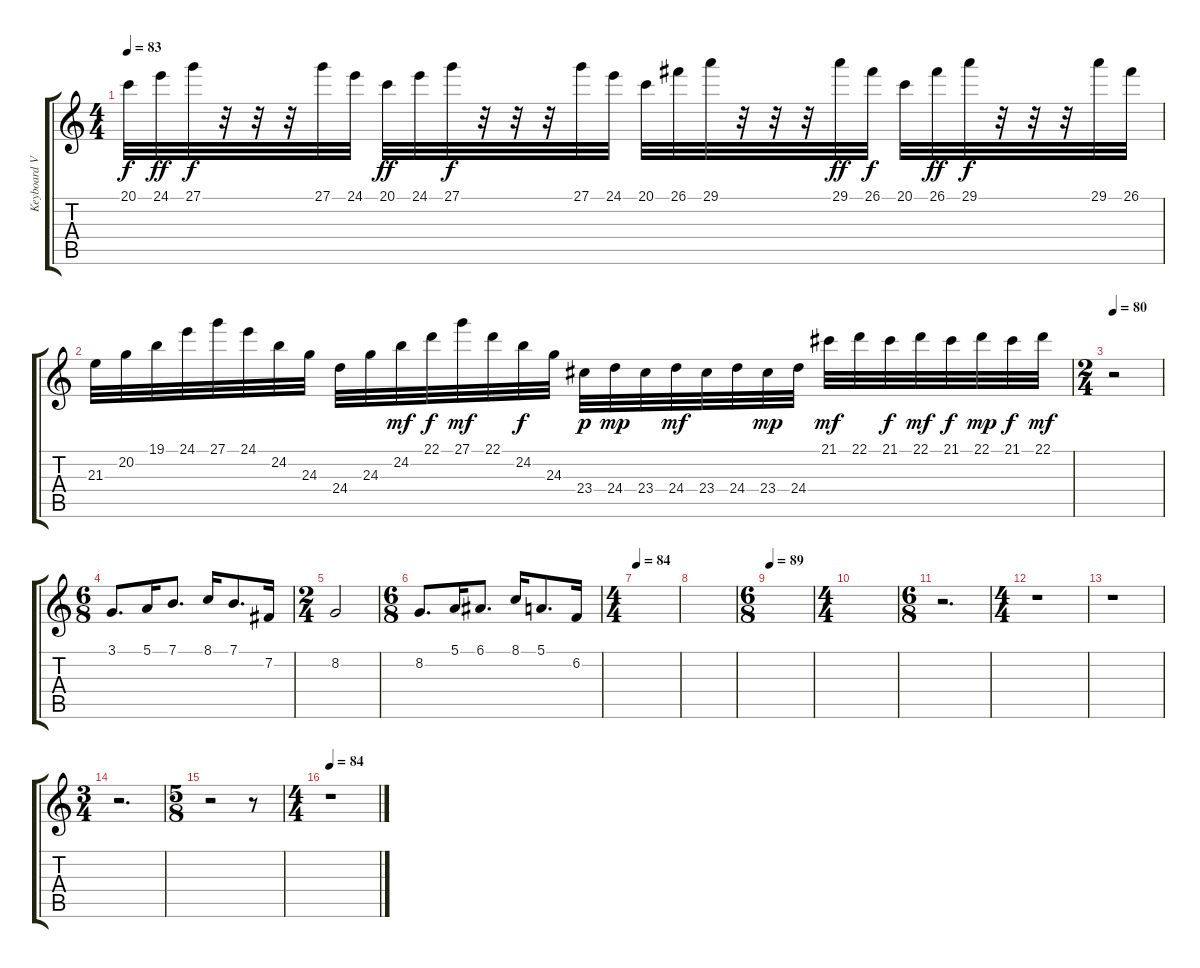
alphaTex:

\track ("Keyboard V" "Keyboard V") {instrument piccolo}
\staff {score tabs}
\tuning (E4 B3 G3 D3 A2 E2) {hide}
\ts (4 4)
\tempo 83
\clef g2
\ks c
20.1.32{dy f} 24.1.32{dy ff} 27.1.32{dy f} r.32 r.32 r.32 27.1.32 24.1.32 20.1.32{dy ff} 24.1.32 27.1.32{dy f} r.32 r.32 r.32 27.1.32 24.1.32 20.1.32 26.1.32 29.1.32 r.32 r.32 r.32 29.1.32{dy ff} 26.1.32{dy f} 20.1.32 26.1.32{dy ff} 29.1.32{dy f} r.32 r.32 r.32 29.1.32 26.1.32 |
21.3.32 20.2.32 19.1.32 24.1.32 27.1.32 24.1.32 24.2.32 24.3.32 24.4.32 24.3.32 24.2.32{dy mf} 22.1.32{dy f} 27.1.32{dy mf} 22.1.32 24.2.32{dy f} 24.3.32 23.4.32{dy p} 24.4.32{dy mp} 23.4.32 24.4.32{dy mf} 23.4.32 24.4.32 23.4.32{dy mp} 24.4.32 21.1.32{dy mf} 22.1.32 21.1.32{dy f} 22.1.32{dy mf} 21.1.32{dy f} 22.1.32{dy mp} 21.1.32{dy f} 22.1.32{dy mf} |
\ts (2 4)
\tempo 80
r.2 |
\ts (6 8)
3.1.8{d instrument clarinet} 5.1.16 7.1.8{d} 8.1.16 7.1.8{d} 7.2.16 |
\ts (2 4)
8.2.2 |
\ts (6 8)
8.2.8{d} 5.1.16 6.1.8{d} 8.1.16 5.1.8{d} 6.2.16 |
\ts (4 4)
\tempo 84
|
|
\ts (6 8)
\tempo 89
|
\ts (4 4)
|
\ts (6 8)
r.2{d} |
\ts (4 4)
r.1 |
r.1 |
\ts (3 4)
r.2{d} |
\ts (5 8)
r.2 r.8 |
\ts (4 4)
\tempo 84
r.1
